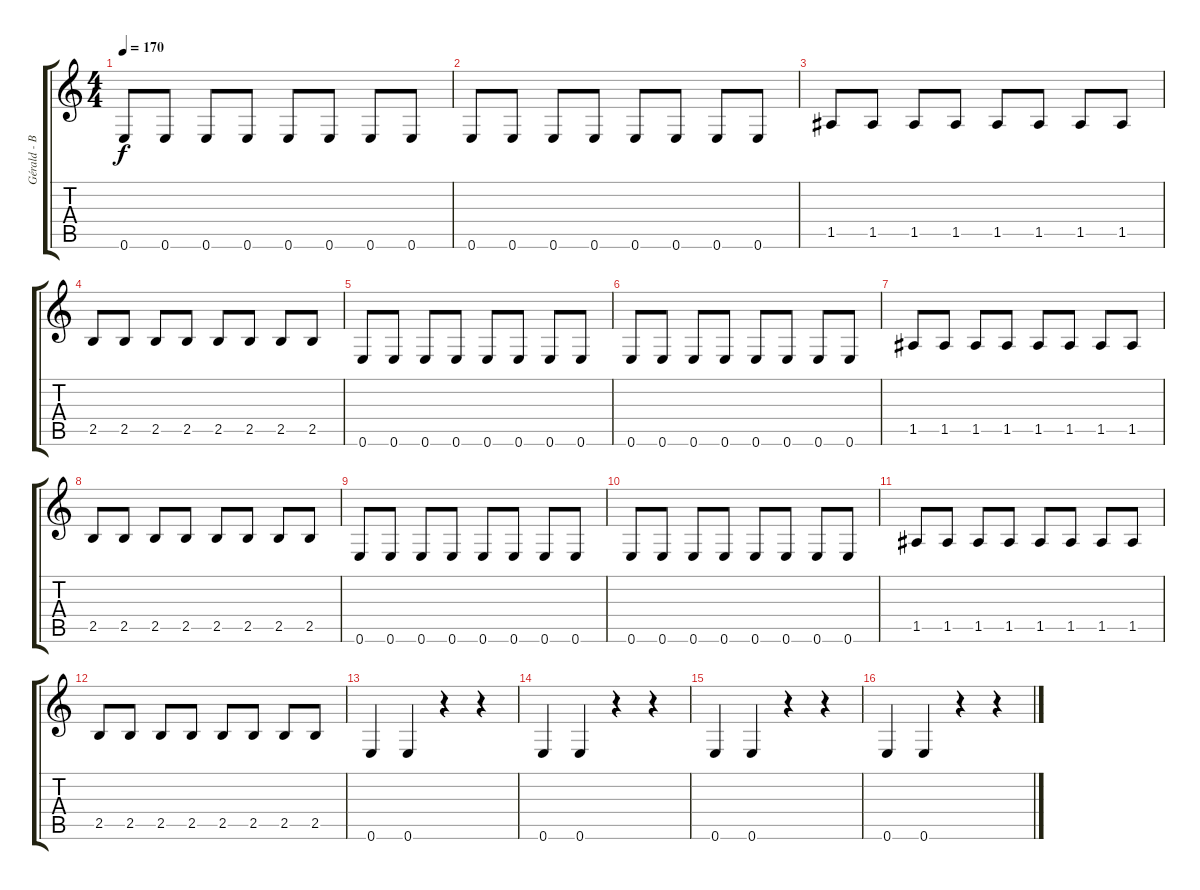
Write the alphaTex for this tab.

\track ("Gérald - Bass" "Gérald - B") {instrument electricbassfinger}
\staff {score tabs}
\tuning (E4 B3 G3 D3 A2 E2) {hide}
\ts (4 4)
\tempo 170
\clef g2
\ks c
0.6.8{dy f} 0.6.8 0.6.8 0.6.8 0.6.8 0.6.8 0.6.8 0.6.8 |
0.6.8 0.6.8 0.6.8 0.6.8 0.6.8 0.6.8 0.6.8 0.6.8 |
1.5.8 1.5.8 1.5.8 1.5.8 1.5.8 1.5.8 1.5.8 1.5.8 |
2.5.8 2.5.8 2.5.8 2.5.8 2.5.8 2.5.8 2.5.8 2.5.8 |
0.6.8 0.6.8 0.6.8 0.6.8 0.6.8 0.6.8 0.6.8 0.6.8 |
0.6.8 0.6.8 0.6.8 0.6.8 0.6.8 0.6.8 0.6.8 0.6.8 |
1.5.8 1.5.8 1.5.8 1.5.8 1.5.8 1.5.8 1.5.8 1.5.8 |
2.5.8 2.5.8 2.5.8 2.5.8 2.5.8 2.5.8 2.5.8 2.5.8 |
0.6.8 0.6.8 0.6.8 0.6.8 0.6.8 0.6.8 0.6.8 0.6.8 |
0.6.8 0.6.8 0.6.8 0.6.8 0.6.8 0.6.8 0.6.8 0.6.8 |
1.5.8 1.5.8 1.5.8 1.5.8 1.5.8 1.5.8 1.5.8 1.5.8 |
2.5.8 2.5.8 2.5.8 2.5.8 2.5.8 2.5.8 2.5.8 2.5.8 |
0.6.4 0.6.4 r.4 r.4 |
0.6.4 0.6.4 r.4 r.4 |
0.6.4 0.6.4 r.4 r.4 |
0.6.4 0.6.4 r.4 r.4
